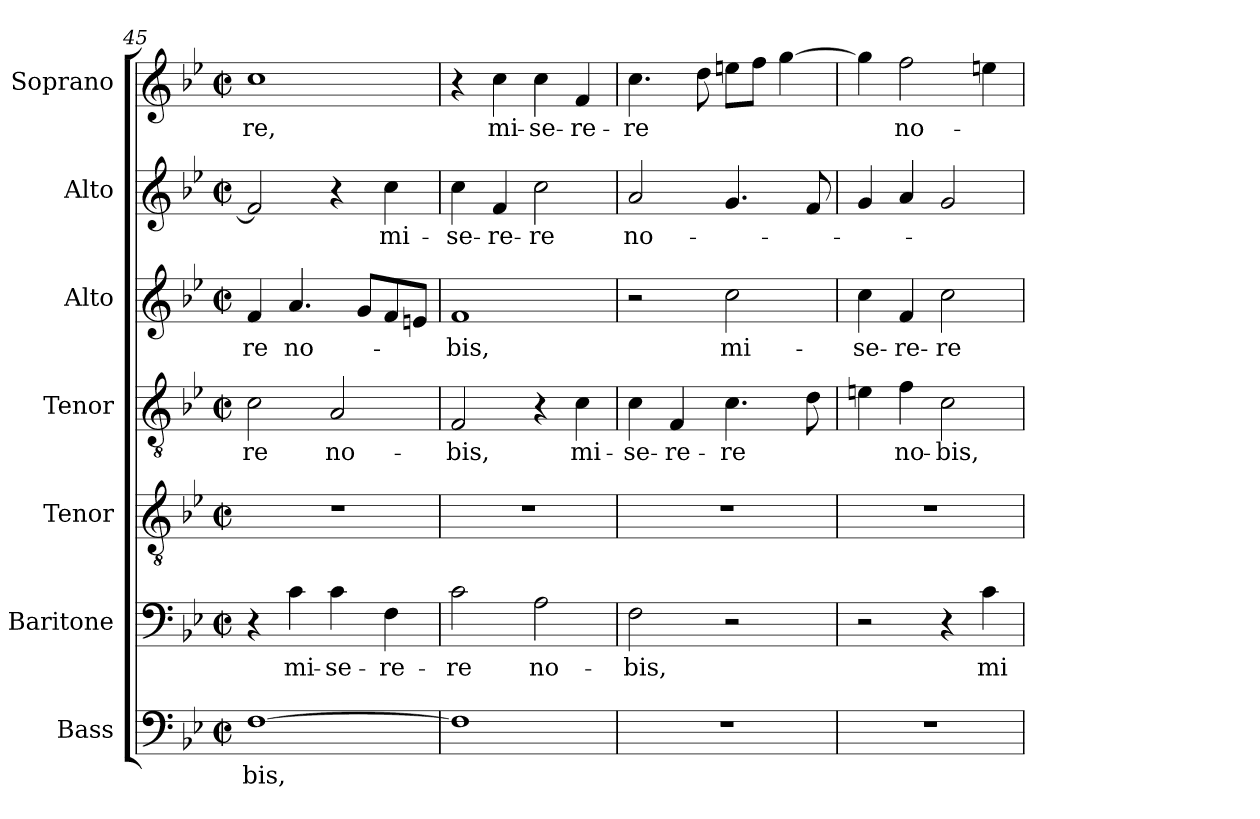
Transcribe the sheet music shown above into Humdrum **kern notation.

**kern	**text	**kern	**text	**kern	**kern	**text	**kern	**text	**kern	**text	**kern	**text
*part7	*part7	*part6	*part6	*part5	*part4	*part4	*part3	*part3	*part2	*part2	*part1	*part1
*staff7	*staff7	*staff6	*staff6	*staff5	*staff4	*staff4	*staff3	*staff3	*staff2	*staff2	*staff1	*staff1
*I"Bass	*	*I"Baritone	*	*I"Tenor	*I"Tenor	*	*I"Alto	*	*I"Alto	*	*I"Soprano	*
*I'B.	*	*I'Bar.	*	*I'T.	*I'T.	*	*I'A.	*	*I'A.	*	*I'S.	*
*clefF4	*	*clefF4	*	*clefGv2	*clefGv2	*	*clefG2	*	*clefG2	*	*clefG2	*
*	*	*	*	*ITrd7c12	*ITrd7c12	*	*	*	*	*	*	*
*k[b-e-]	*	*k[b-e-]	*	*k[b-e-]	*k[b-e-]	*	*k[b-e-]	*	*k[b-e-]	*	*k[b-e-]	*
*B-:	*	*B-:	*	*B-:	*B-:	*	*B-:	*	*B-:	*	*B-:	*
*M2/2	*	*M2/2	*	*M2/2	*M2/2	*	*M2/2	*	*M2/2	*	*M2/2	*
*met(c|)	*	*met(c|)	*	*met(c|)	*met(c|)	*	*met(c|)	*	*met(c|)	*	*met(c|)	*
=45	=45	=45	=45	=45	=45	=45	=45	=45	=45	=45	=45	=45
!	!LO:LY:b:color=#000000	!	!	!	!	!	!	!	!	!	!	!
!	!	!	!	!	!	!LO:LY:b:color=#000000	!	!	!	!	!	!
!	!	!	!	!	!	!	!	!LO:LY:b:color=#000000	!	!	!	!
!	!	!	!	!	!	!	!	!	!	!	!	!LO:LY:b:color=#000000
[1Fi	-bis,	4r	.	1r	2Ci\	-re	4fi/	-re	2fi/]	.	1cci	-re,
!	!	!	!LO:LY:b:color=#000000	!	!	!	!	!	!	!	!	!
!	!	!	!	!	!	!	!	!LO:LY:b:color=#000000	!	!	!	!
.	.	4ci\	mi-	.	.	.	4.ai/	no-	.	.	.	.
!	!	!	!LO:LY:b:color=#000000	!	!	!	!	!	!	!	!	!
!	!	!	!	!	!	!LO:LY:b:color=#000000	!	!	!	!	!	!
.	.	4ci\	-se-	.	2AAi/	no-	.	.	4r	.	.	.
.	.	.	.	.	.	.	8gi/L	.	.	.	.	.
!	!	!	!LO:LY:b:color=#000000	!	!	!	!	!	!	!	!	!
!	!	!	!	!	!	!	!	!	!	!LO:LY:b:color=#000000	!	!
.	.	4Fi\	-re-	.	.	.	8fi/	.	4cci\	mi-	.	.
.	.	.	.	.	.	.	8eni/J	.	.	.	.	.
=46	=46	=46	=46	=46	=46	=46	=46	=46	=46	=46	=46	=46
!	!	!	!LO:LY:b:color=#000000	!	!	!	!	!	!	!	!	!
!	!	!	!	!	!	!LO:LY:b:color=#000000	!	!	!	!	!	!
!	!	!	!	!	!	!	!	!LO:LY:b:color=#000000	!	!	!	!
!	!	!	!	!	!	!	!	!	!	!LO:LY:b:color=#000000	!	!
1Fi]	.	2ci\	-re	1r	2FFi/	-bis,	1fi	-bis,	4cci\	-se-	4r	.
!	!	!	!	!	!	!	!	!	!	!LO:LY:b:color=#000000	!	!
!	!	!	!	!	!	!	!	!	!	!	!	!LO:LY:b:color=#000000
.	.	.	.	.	.	.	.	.	4fi/	-re-	4cci\	mi-
!	!	!	!LO:LY:b:color=#000000	!	!	!	!	!	!	!	!	!
!	!	!	!	!	!	!	!	!	!	!LO:LY:b:color=#000000	!	!
!	!	!	!	!	!	!	!	!	!	!	!	!LO:LY:b:color=#000000
.	.	2Ai\	no-	.	4r	.	.	.	2cci\	-re	4cci\	-se-
!	!	!	!	!	!	!LO:LY:b:color=#000000	!	!	!	!	!	!
!	!	!	!	!	!	!	!	!	!	!	!	!LO:LY:b:color=#000000
.	.	.	.	.	4Ci\	mi-	.	.	.	.	4fi/	-re-
!!LO:LB:g=z
=47	=47	=47	=47	=47	=47	=47	=47	=47	=47	=47	=47	=47
!	!	!	!LO:LY:b:color=#000000	!	!	!	!	!	!	!	!	!
!	!	!	!	!	!	!LO:LY:b:color=#000000	!	!	!	!	!	!
!	!	!	!	!	!	!	!	!	!	!LO:LY:b:color=#000000	!	!
!	!	!	!	!	!	!	!	!	!	!	!	!LO:LY:b:color=#000000
1r	.	2Fi\	-bis,	1r	4Ci\	-se-	2r	.	2ai/	no-	4.cci\	-re
!	!	!	!	!	!	!LO:LY:b:color=#000000	!	!	!	!	!	!
.	.	.	.	.	4FFi/	-re-	.	.	.	.	.	.
.	.	.	.	.	.	.	.	.	.	.	8ddi\	.
!	!	!	!	!	!	!LO:LY:b:color=#000000	!	!	!	!	!	!
!	!	!	!	!	!	!	!	!LO:LY:b:color=#000000	!	!	!	!
.	.	2r	.	.	4.Ci\	-re	2cci\	mi-	4.gi/	.	8eeni\L	.
.	.	.	.	.	.	.	.	.	.	.	8ffi\J	.
.	.	.	.	.	.	.	.	.	.	.	[4ggi\	.
.	.	.	.	.	8Di\	.	.	.	8fi/	.	.	.
=48	=48	=48	=48	=48	=48	=48	=48	=48	=48	=48	=48	=48
!	!	!	!	!	!	!	!	!LO:LY:b:color=#000000	!	!	!	!
1r	.	2r	.	1r	4Eni\	.	4cci\	-se-	4gi/	.	4ggi\]	.
!	!	!	!	!	!	!LO:LY:b:color=#000000	!	!	!	!	!	!
!	!	!	!	!	!	!	!	!LO:LY:b:color=#000000	!	!	!	!
!	!	!	!	!	!	!	!	!	!	!	!	!LO:LY:b:color=#000000
.	.	.	.	.	4Fi\	no-	4fi/	-re-	4ai/	.	2ffi\	no-
!	!	!	!	!	!	!LO:LY:b:color=#000000	!	!	!	!	!	!
!	!	!	!	!	!	!	!	!LO:LY:b:color=#000000	!	!	!	!
.	.	4r	.	.	2Ci\	-bis,	2cci\	-re	2gi/	.	.	.
!	!	!	!LO:LY:b:color=#000000	!	!	!	!	!	!	!	!	!
.	.	4ci\	mi-	.	.	.	.	.	.	.	4eeni\	.
=	=	=	=	=	=	=	=	=	=	=	=	=
*-	*-	*-	*-	*-	*-	*-	*-	*-	*-	*-	*-	*-
